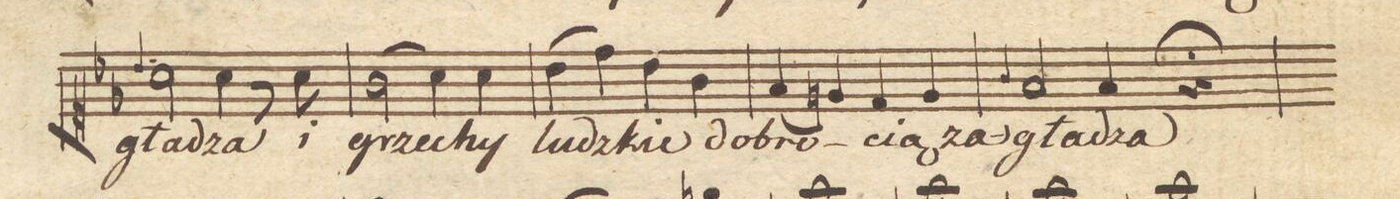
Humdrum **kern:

**kern	**text	**dynam
*I"Soprano	*	*
*clefC1	*	*
*k[b-e-]	*	*
*met(c)	*	*
*M4/4	*	*
4.qqb-/	.	.
2a\	-gła-	.
4a\	-dza	.
8r	.	.
8a\	i	.
=46	=46	=46
(2g\	grze-	.
4a\)	.	.
4a\	-chy	.
=47	=47	=47
(4b-\	lu-	.
4dd\)	.	.
4b-\	-dzkie	.
4g\	do-	.
=48	=48	=48
(4f/	-bro-	.
4en/)	.	.
4d/	-cią	.
4e/	za-	.
=49	=49	=49
4qqg/	.	.
2f/	-gła-	.
4f/	-dza	.
4r;	.	.
=50	=50	=50
*-	*-	*-
